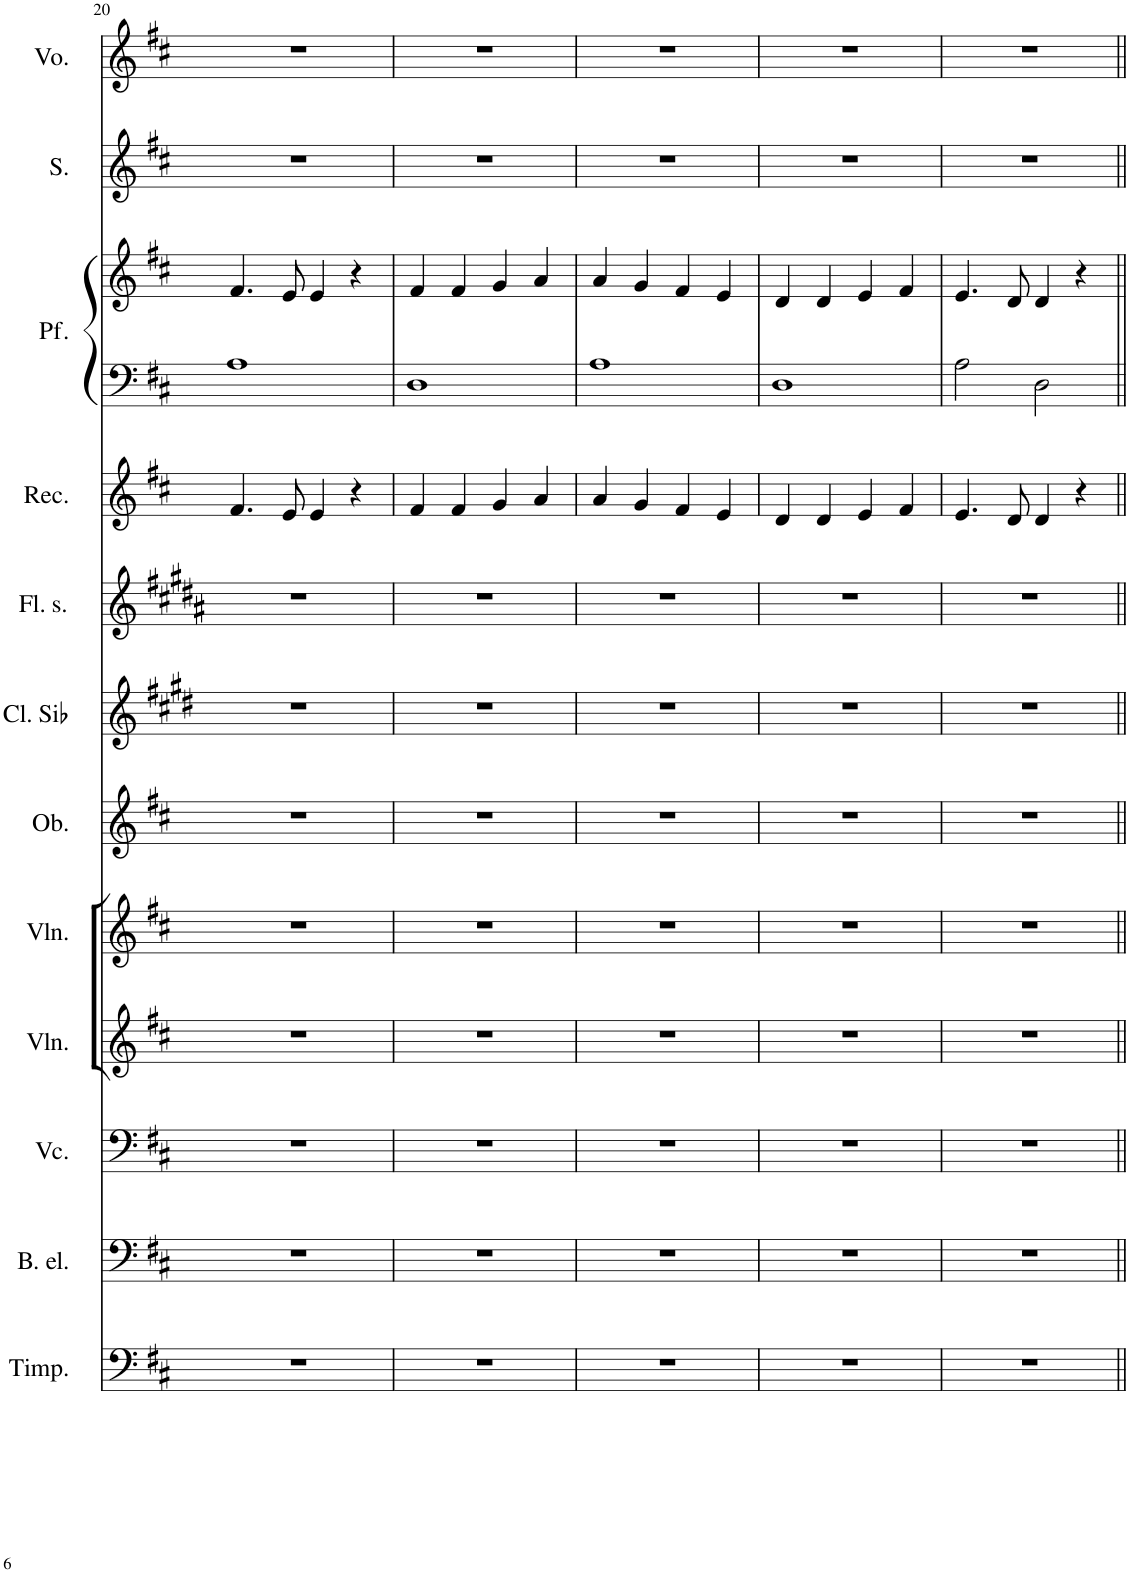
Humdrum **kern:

**kern	**kern	**kern	**kern	**kern	**kern	**kern	**kern	**kern	**kern	**kern	**kern	**kern
*part12	*part11	*part10	*part9	*part8	*part7	*part6	*part5	*part4	*part3	*part3	*part2	*part1
*staff13	*staff12	*staff11	*staff10	*staff9	*staff8	*staff7	*staff6	*staff5	*staff4	*staff3	*staff2	*staff1
*I"Timpani	*I"Basso elettrico	*I"Violoncello	*I"Violino	*I"Violino	*I"Oboe	*I"Clarinetto in Sib	*I"Flauto soprano	*I"Flauto dolce	*I"Piano	*	*I"Soprano	*I"Voce
*I'Timp.	*I'B. el.	*I'Vc.	*I'Vln.	*I'Vln.	*I'Ob.	*I'Cl. Sib	*I'Fl. s.	*	*	*	*I'S.	*I'Vo.
!!LO:PB:g=z
*clefF4	*clefF4	*clefF4	*clefG2	*clefG2	*clefG2	*clefG2	*clefG2	*clefG2	*clefF4	*clefG2	*clefG2	*clefG2
*	*Trd7c12	*	*	*	*	*Trd1c2	*Trd-2c-3	*	*	*	*	*
*k[f#c#]	*k[f#c#]	*k[f#c#]	*k[f#c#]	*k[f#c#]	*k[f#c#]	*k[f#c#g#d#]	*k[f#c#g#d#a#]	*k[f#c#]	*k[f#c#]	*k[f#c#]	*k[f#c#]	*k[f#c#]
*M4/4	*M4/4	*M4/4	*M4/4	*M4/4	*M4/4	*M4/4	*M4/4	*M4/4	*M4/4	*M4/4	*M4/4	*M4/4
*met(c)	*met(c)	*met(c)	*met(c)	*met(c)	*met(c)	*met(c)	*met(c)	*met(c)	*met(c)	*met(c)	*met(c)	*met(c)
=20	=20	=20	=20	=20	=20	=20	=20	=20	=20	=20	=20	=20
1r	1r	1r	1r	1r	1r	1r	1r	4.f#/	1A	4.f#/	1r	1r
.	.	.	.	.	.	.	.	8e/	.	8e/	.	.
.	.	.	.	.	.	.	.	4e/	.	4e/	.	.
.	.	.	.	.	.	.	.	4r	.	4r	.	.
=21	=21	=21	=21	=21	=21	=21	=21	=21	=21	=21	=21	=21
1r	1r	1r	1r	1r	1r	1r	1r	4f#/	1D	4f#/	1r	1r
.	.	.	.	.	.	.	.	4f#/	.	4f#/	.	.
.	.	.	.	.	.	.	.	4g/	.	4g/	.	.
.	.	.	.	.	.	.	.	4a/	.	4a/	.	.
=22	=22	=22	=22	=22	=22	=22	=22	=22	=22	=22	=22	=22
1r	1r	1r	1r	1r	1r	1r	1r	4a/	1A	4a/	1r	1r
.	.	.	.	.	.	.	.	4g/	.	4g/	.	.
.	.	.	.	.	.	.	.	4f#/	.	4f#/	.	.
.	.	.	.	.	.	.	.	4e/	.	4e/	.	.
=23	=23	=23	=23	=23	=23	=23	=23	=23	=23	=23	=23	=23
1r	1r	1r	1r	1r	1r	1r	1r	4d/	1D	4d/	1r	1r
.	.	.	.	.	.	.	.	4d/	.	4d/	.	.
.	.	.	.	.	.	.	.	4e/	.	4e/	.	.
.	.	.	.	.	.	.	.	4f#/	.	4f#/	.	.
=24	=24	=24	=24	=24	=24	=24	=24	=24	=24	=24	=24	=24
1r	1r	1r	1r	1r	1r	1r	1r	4.e/	2A\	4.e/	1r	1r
.	.	.	.	.	.	.	.	8d/	.	8d/	.	.
.	.	.	.	.	.	.	.	4d/	2D\	4d/	.	.
.	.	.	.	.	.	.	.	4r	.	4r	.	.
=||	=||	=||	=||	=||	=||	=||	=||	=||	=||	=||	=||	=||
*-	*-	*-	*-	*-	*-	*-	*-	*-	*-	*-	*-	*-
